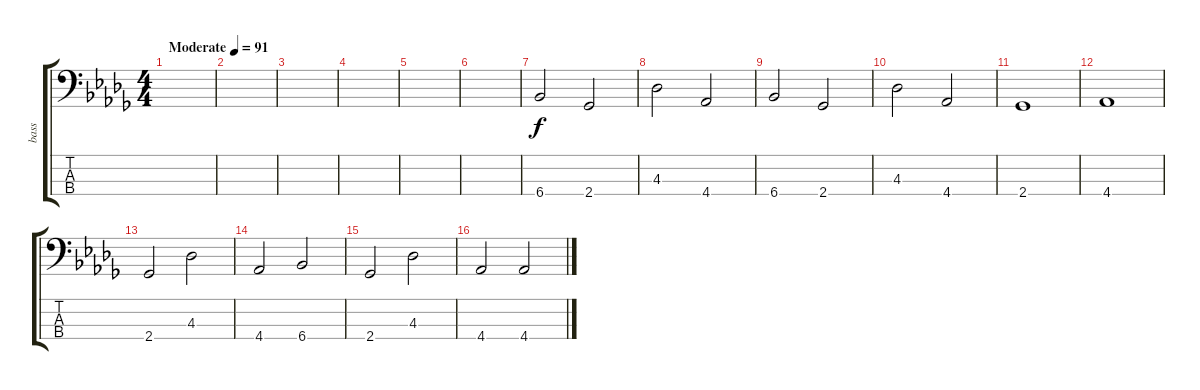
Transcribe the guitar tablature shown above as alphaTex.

\track ("bass" "bass") {instrument electricbassfinger}
\staff {score tabs}
\tuning (G2 D2 A1 E1) {hide}
\ts (4 4)
\tempo (91 "Moderate")
\clef f4
\ks db
|
|
|
|
|
|
6.4.2 2.4.2 |
4.3.2 4.4.2 |
6.4.2 2.4.2{txt ""} |
4.3.2 4.4.2 |
2.4.1 |
4.4.1 |
2.4.2 4.3.2 |
4.4.2 6.4.2 |
2.4.2 4.3.2 |
4.4.2 4.4.2
